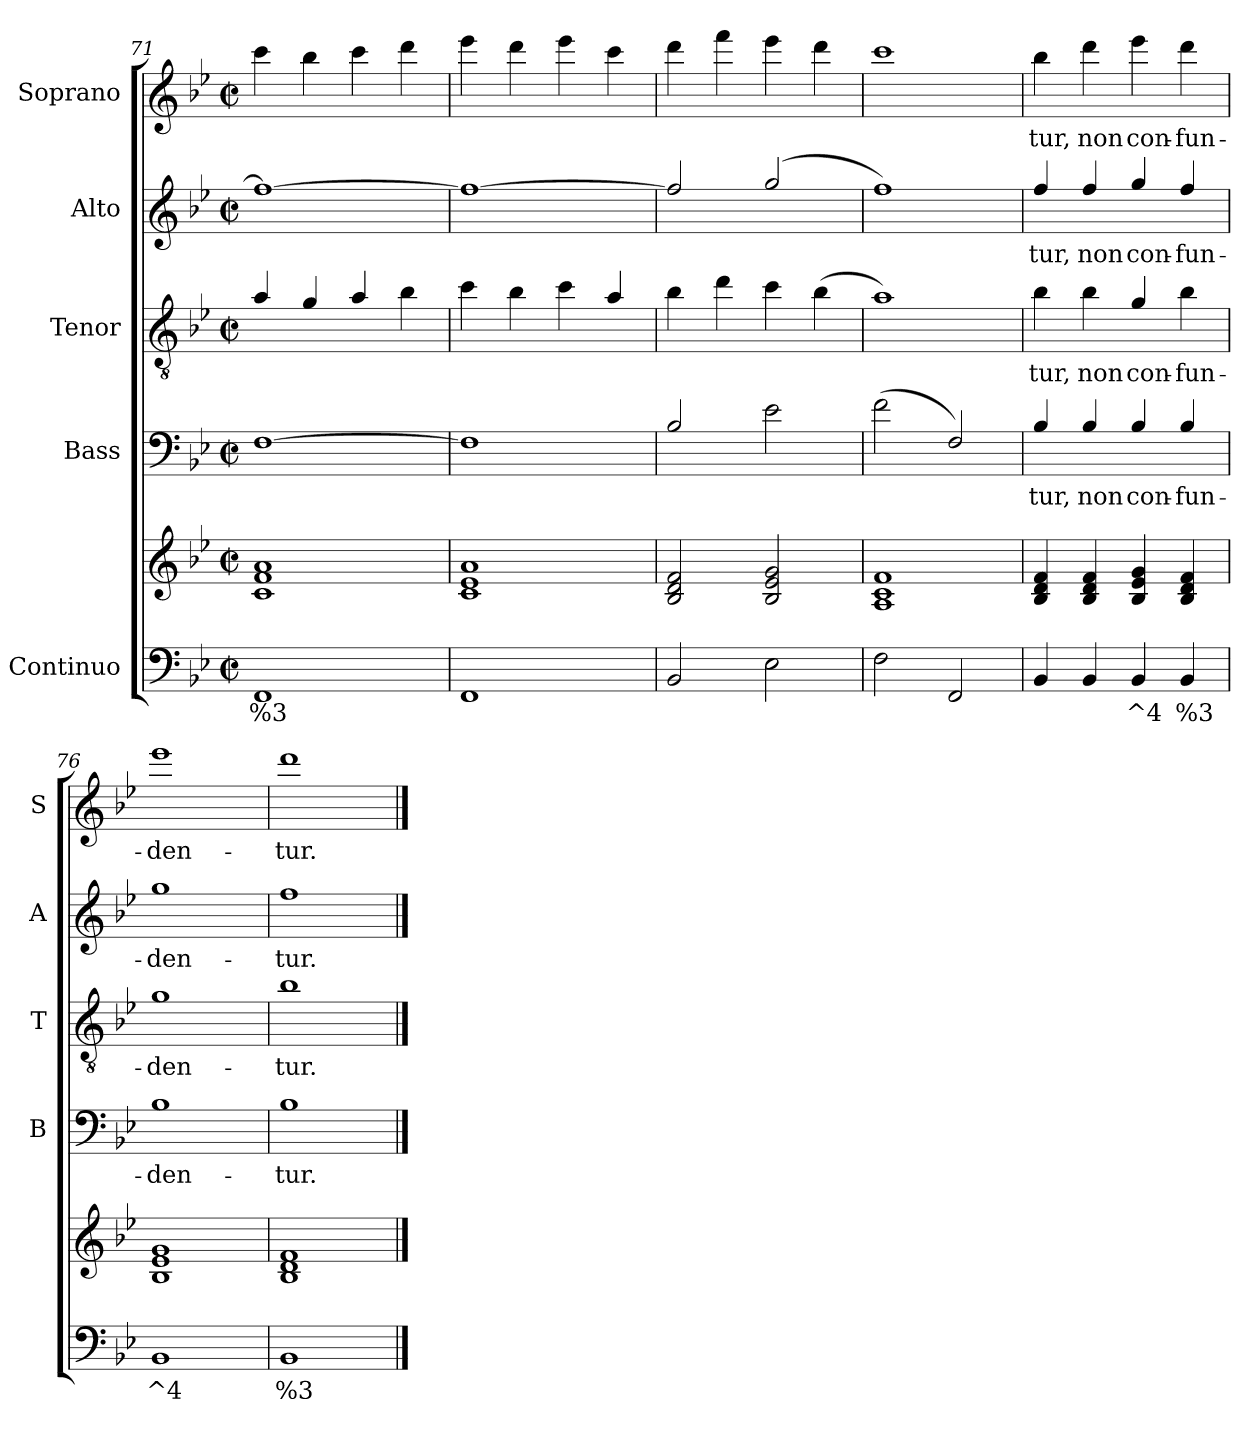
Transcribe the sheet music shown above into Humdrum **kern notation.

**kern	**text	**kern	**kern	**text	**kern	**text	**kern	**text	**kern	**text
*part5	*part5	*part5	*part4	*part4	*part3	*part3	*part2	*part2	*part1	*part1
*staff6	*staff6	*staff5	*staff4	*staff4	*staff3	*staff3	*staff2	*staff2	*staff1	*staff1
*I"Continuo	*	*	*I"Bass	*	*I"Tenor	*	*I"Alto	*	*I"Soprano	*
*	*	*	*I'B	*	*I'T	*	*I'A	*	*I'S	*
*clefF4	*	*clefG2	*clefF4	*	*clefGv2	*	*clefG2	*	*clefG2	*
*	*	*	*ITrd7c12	*	*ITrd7c12	*	*ITrd7c12	*	*ITrd7c12	*
*k[b-e-]	*	*k[b-e-]	*k[b-e-]	*	*k[b-e-]	*	*k[b-e-]	*	*k[b-e-]	*
*B-:	*	*B-:	*B-:	*	*B-:	*	*B-:	*	*B-:	*
*M2/2	*	*M2/2	*M2/2	*	*M2/2	*	*M2/2	*	*M2/2	*
*met(c|)	*	*met(c|)	*met(c|)	*	*met(c|)	*	*met(c|)	*	*met(c|)	*
=71	=71	=71	=71	=71	=71	=71	=71	=71	=71	=71
!	!LO:LY:b	!	!	!	!	!	!	!	!	!
1FF	%3	1c! 1f! 1a!	[1FF	.	4A/	.	1f_	.	4cc\	.
.	.	.	.	.	4G/	.	.	.	4b-\	.
.	.	.	.	.	4A/	.	.	.	4cc\	.
.	.	.	.	.	4B-\	.	.	.	4dd\	.
=72	=72	=72	=72	=72	=72	=72	=72	=72	=72	=72
1FF	.	1c! 1e-! 1a!	1FF]	.	4c\	.	1f_	.	4ee-\	.
.	.	.	.	.	4B-\	.	.	.	4dd\	.
.	.	.	.	.	4c\	.	.	.	4ee-\	.
.	.	.	.	.	4A/	.	.	.	4cc\	.
!!LO:PB:g=z
=73	=73	=73	=73	=73	=73	=73	=73	=73	=73	=73
2BB-/	.	2B-!/ 2d!/ 2f!/	2BB-/	.	4B-\	.	2f/]	.	4dd\	.
.	.	.	.	.	4d\	.	.	.	4ff\	.
2E-\	.	2B-!/ 2e-!/ 2g!/	2E-\	.	4c\	.	(<2g/	.	4ee-\	.
.	.	.	.	.	(>4B-\	.	.	.	4dd\	.
=74	=74	=74	=74	=74	=74	=74	=74	=74	=74	=74
2F\	.	1A! 1c! 1f!	(>2F\	.	1A)	.	1f)	.	1cc	.
2FF/	.	.	2FF/)	.	.	.	.	.	.	.
=75	=75	=75	=75	=75	=75	=75	=75	=75	=75	=75
!	!	!	!	!LO:LY:b	!	!	!	!	!	!
!	!	!	!	!	!	!LO:LY:b	!	!	!	!
!	!	!	!	!	!	!	!	!LO:LY:b	!	!
!	!	!	!	!	!	!	!	!	!	!LO:LY:b
4BB-/	.	4B-!/ 4d!/ 4f!/	4BB-/	-tur,	4B-\	-tur,	4f/	-tur,	4b-\	-tur,
!	!	!	!	!LO:LY:b	!	!	!	!	!	!
!	!	!	!	!	!	!LO:LY:b	!	!	!	!
!	!	!	!	!	!	!	!	!LO:LY:b	!	!
!	!	!	!	!	!	!	!	!	!	!LO:LY:b
4BB-/	.	4B-!/ 4d!/ 4f!/	4BB-/	non	4B-\	non	4f/	non	4dd\	non
!	!LO:LY:b	!	!	!	!	!	!	!	!	!
!	!	!	!	!LO:LY:b	!	!	!	!	!	!
!	!	!	!	!	!	!LO:LY:b	!	!	!	!
!	!	!	!	!	!	!	!	!LO:LY:b	!	!
!	!	!	!	!	!	!	!	!	!	!LO:LY:b
4BB-/	^4	4B-!/ 4e-!/ 4g!/	4BB-/	con-	4G/	con-	4g/	con-	4ee-\	con-
!	!LO:LY:b	!	!	!	!	!	!	!	!	!
!	!	!	!	!LO:LY:b	!	!	!	!	!	!
!	!	!	!	!	!	!LO:LY:b	!	!	!	!
!	!	!	!	!	!	!	!	!LO:LY:b	!	!
!	!	!	!	!	!	!	!	!	!	!LO:LY:b
4BB-/	%3	4B-!/ 4d!/ 4f!/	4BB-/	-fun-	4B-\	-fun-	4f/	-fun-	4dd\	-fun-
=76	=76	=76	=76	=76	=76	=76	=76	=76	=76	=76
!	!LO:LY:b	!	!	!	!	!	!	!	!	!
!	!	!	!	!LO:LY:b	!	!	!	!	!	!
!	!	!	!	!	!	!LO:LY:b	!	!	!	!
!	!	!	!	!	!	!	!	!LO:LY:b	!	!
!	!	!	!	!	!	!	!	!	!	!LO:LY:b
1BB-	^4	1B-! 1e-! 1g!	1BB-	-den-	1G	-den-	1g	-den-	1ee-	-den-
=77	=77	=77	=77	=77	=77	=77	=77	=77	=77	=77
!	!LO:LY:b	!	!	!	!	!	!	!	!	!
!	!	!	!	!LO:LY:b	!	!	!	!	!	!
!	!	!	!	!	!	!LO:LY:b	!	!	!	!
!	!	!	!	!	!	!	!	!LO:LY:b	!	!
!	!	!	!	!	!	!	!	!	!	!LO:LY:b
1BB-	%3	1B-! 1d! 1f!	1BB-	-tur.	1B-	-tur.	1f	-tur.	1dd	-tur.
==	==	==	==	==	==	==	==	==	==	==
*-	*-	*-	*-	*-	*-	*-	*-	*-	*-	*-
